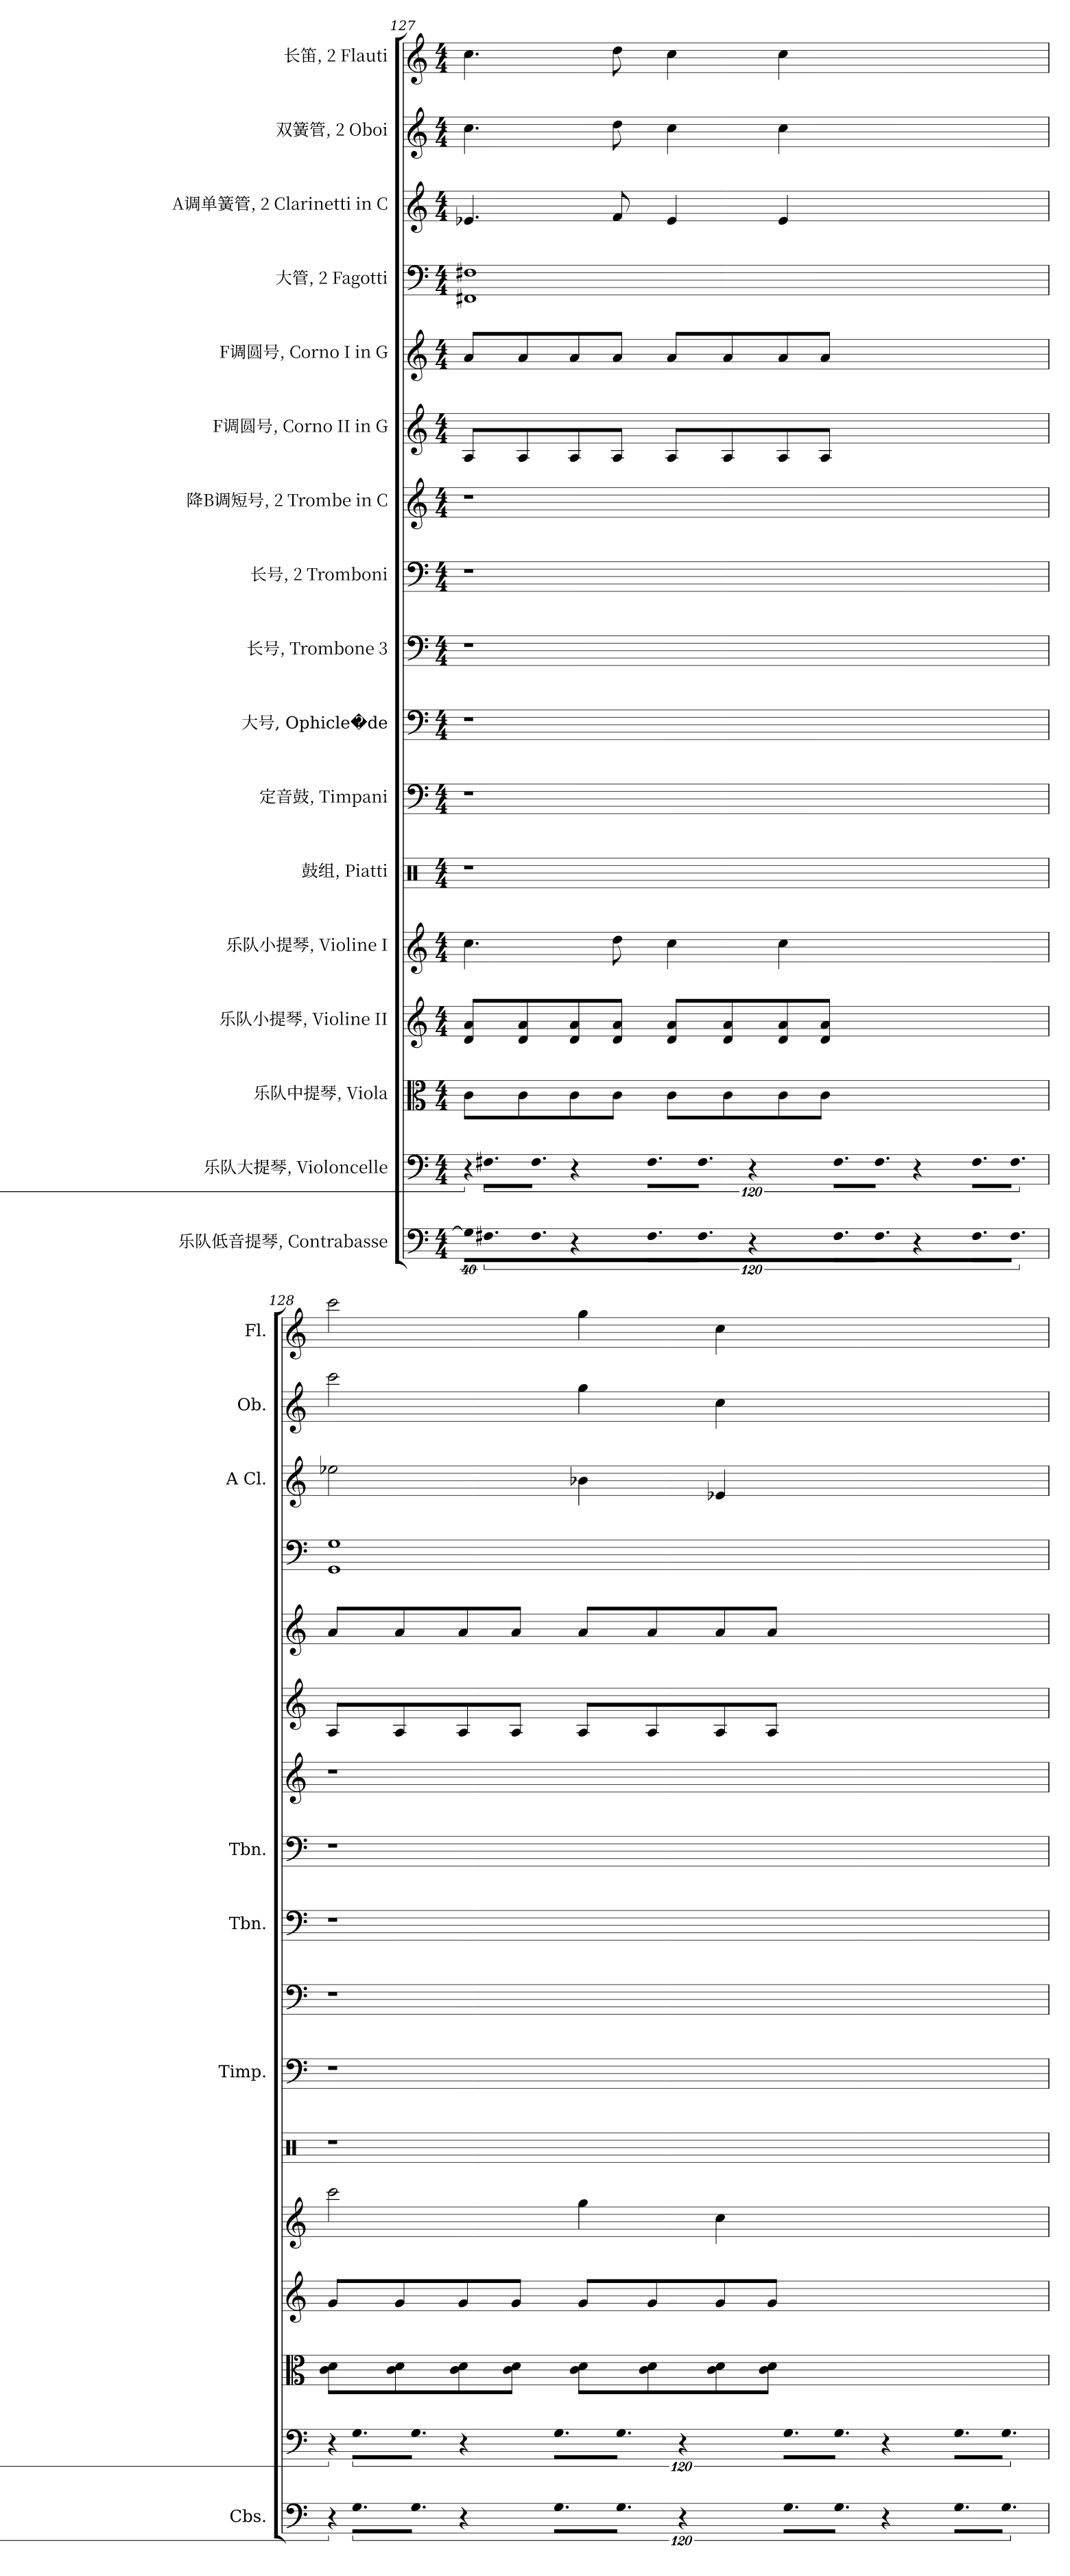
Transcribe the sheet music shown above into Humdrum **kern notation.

**kern	**kern	**kern	**kern	**kern	**kern	**kern	**kern	**kern	**kern	**kern	**kern	**kern	**kern	**kern	**kern	**kern
*part17	*part16	*part15	*part14	*part13	*part12	*part11	*part10	*part9	*part8	*part7	*part6	*part5	*part4	*part3	*part2	*part1
*staff17	*staff16	*staff15	*staff14	*staff13	*staff12	*staff11	*staff10	*staff9	*staff8	*staff7	*staff6	*staff5	*staff4	*staff3	*staff2	*staff1
*I"乐队低音提琴, Contrabasse	*I"乐队大提琴, Violoncelle	*I"乐队中提琴, Viola	*I"乐队小提琴, Violine II	*I"乐队小提琴, Violine I	*I"鼓组, Piatti	*I"定音鼓, Timpani	*I"大号, Ophicle�de	*I"长号, Trombone 3	*I"长号, 2 Tromboni	*I"降B调短号, 2 Trombe in C	*I"F调圆号, Corno II in G	*I"F调圆号, Corno I in G	*I"大管, 2 Fagotti	*I"A调单簧管, 2 Clarinetti in C	*I"双簧管, 2 Oboi	*I"长笛, 2 Flauti
*I'Cbs.	*	*	*	*	*	*I'Timp.	*	*I'Tbn.	*I'Tbn.	*	*	*	*	*I'A Cl.	*I'Ob.	*I'Fl.
!!LO:PB:g=z
*clefF4	*clefF4	*clefC3	*clefG2	*clefG2	*clefX	*clefF4	*clefF4	*clefF4	*clefF4	*clefG2	*clefG2	*clefG2	*clefF4	*clefG2	*clefG2	*clefG2
*ITrd7c12	*	*	*	*	*	*	*	*	*	*ITrd1c2	*ITrd4c7	*ITrd4c7	*	*ITrd2c3	*	*
*k[]	*k[]	*k[]	*k[]	*k[]	*k[]	*k[]	*k[]	*k[]	*k[]	*k[b-e-]	*k[b-]	*k[b-]	*k[]	*k[f#c#g#]	*k[]	*k[]
*M4/4	*M4/4	*M4/4	*M4/4	*M4/4	*M4/4	*M4/4	*M4/4	*M4/4	*M4/4	*M4/4	*M4/4	*M4/4	*M4/4	*M4/4	*M4/4	*M4/4
*MM156	*MM156	*MM156	*MM156	*MM156	*MM156	*MM156	*MM156	*MM156	*MM156	*MM156	*MM156	*MM156	*MM156	*MM156	*MM156	*MM156
=127	=127	=127	=127	=127	=127	=127	=127	=127	=127	=127	=127	=127	=127	=127	=127	=127
!LO:N:vis=32	!LO:N:vis=32	!	!	!	!	!	!	!	!	!	!	!	!	!	!	!
640%23GG\KLL]	640%23r	8c\L	8d/ 8a/L	4.cc\	1r	1r	1r	1r	1r	1r	8D/L	8d/L	1FF#X 1F#X	4.cn/	4.cc\	4.cc\
!LO:N:vis=16.	!LO:N:vis=16.	!	!	!	!	!	!	!	!	!	!	!	!	!	!	!
960%103FF#X\	960%103F#X\LL	.	.	.	.	.	.	.	.	.	.	.	.	.	.	.
.	.	8c\	8d/ 8a/	.	.	.	.	.	.	.	8D/	8d/	.	.	.	.
!LO:N:vis=16.	!LO:N:vis=16.	!	!	!	!	!	!	!	!	!	!	!	!	!	!	!
960%103FF#\JJ	960%103F#\JJ	.	.	.	.	.	.	.	.	.	.	.	.	.	.	.
.	.	8c\	8d/ 8a/	.	.	.	.	.	.	.	8D/	8d/	.	.	.	.
!LO:N:vis=32	!LO:N:vis=32	!	!	!	!	!	!	!	!	!	!	!	!	!	!	!
640%23r	640%23r	.	.	.	.	.	.	.	.	.	.	.	.	.	.	.
!LO:N:vis=16.	!LO:N:vis=16.	!	!	!	!	!	!	!	!	!	!	!	!	!	!	!
960%103FF#\LL	960%103F#\LL	.	.	.	.	.	.	.	.	.	.	.	.	.	.	.
.	.	8c\J	8d/ 8a/J	8dd\	.	.	.	.	.	.	8D/J	8d/J	.	8d/	8dd\	8dd\
!LO:N:vis=16.	!LO:N:vis=16.	!	!	!	!	!	!	!	!	!	!	!	!	!	!	!
960%103FF#\JJ	960%103F#\JJ	.	.	.	.	.	.	.	.	.	.	.	.	.	.	.
*	*	*	*	*	*	*	*	*	*	*	*	*	*	*	*	*MM158
.	.	8c\L	8d/ 8a/L	4cc\	.	.	.	.	.	.	8D/L	8d/L	.	4c/	4cc\	4cc\
!LO:N:vis=32	!LO:N:vis=32	!	!	!	!	!	!	!	!	!	!	!	!	!	!	!
640%23r	640%23r	.	.	.	.	.	.	.	.	.	.	.	.	.	.	.
!LO:N:vis=16.	!LO:N:vis=16.	!	!	!	!	!	!	!	!	!	!	!	!	!	!	!
960%103FF#\LL	960%103F#\LL	.	.	.	.	.	.	.	.	.	.	.	.	.	.	.
.	.	8c\	8d/ 8a/	.	.	.	.	.	.	.	8D/	8d/	.	.	.	.
!LO:N:vis=16.	!LO:N:vis=16.	!	!	!	!	!	!	!	!	!	!	!	!	!	!	!
960%103FF#\JJ	960%103F#\JJ	.	.	.	.	.	.	.	.	.	.	.	.	.	.	.
*	*	*	*	*	*	*	*	*	*	*	*	*	*	*	*	*MM163
.	.	8c\	8d/ 8a/	4cc\	.	.	.	.	.	.	8D/	8d/	.	4c/	4cc\	4cc\
!LO:N:vis=32	!LO:N:vis=32	!	!	!	!	!	!	!	!	!	!	!	!	!	!	!
640%23r	640%23r	.	.	.	.	.	.	.	.	.	.	.	.	.	.	.
!LO:N:vis=16.	!LO:N:vis=16.	!	!	!	!	!	!	!	!	!	!	!	!	!	!	!
960%103FF#\LL	960%103F#\LL	.	.	.	.	.	.	.	.	.	.	.	.	.	.	.
.	.	8c\J	8d/ 8a/J	.	.	.	.	.	.	.	8D/J	8d/J	.	.	.	.
!LO:N:vis=16.	!LO:N:vis=16.	!	!	!	!	!	!	!	!	!	!	!	!	!	!	!
960%103FF#\JJ	960%103F#\JJ	.	.	.	.	.	.	.	.	.	.	.	.	.	.	.
.	.	480ryy	480ryy	480ryy	480ryy	480ryy	480ryy	480ryy	480ryy	480ryy	480ryy	480ryy	480ryy	480ryy	480ryy	480ryy
=128	=128	=128	=128	=128	=128	=128	=128	=128	=128	=128	=128	=128	=128	=128	=128	=128
*	*	*	*	*	*	*	*	*	*	*	*	*	*	*	*	*MM156
!LO:N:vis=32	!LO:N:vis=32	!	!	!	!	!	!	!	!	!	!	!	!	!	!	!
640%23r	640%23r	8c\ 8d\L	8g/L	2ccc\	1r	1r	1r	1r	1r	1r	8D/L	8d/L	1GG 1G	2ccn\	2ccc\	2ccc\
!LO:N:vis=16.	!LO:N:vis=16.	!	!	!	!	!	!	!	!	!	!	!	!	!	!	!
960%103GG\LL	960%103G\LL	.	.	.	.	.	.	.	.	.	.	.	.	.	.	.
.	.	8c\ 8d\	8g/	.	.	.	.	.	.	.	8D/	8d/	.	.	.	.
!LO:N:vis=16.	!LO:N:vis=16.	!	!	!	!	!	!	!	!	!	!	!	!	!	!	!
960%103GG\JJ	960%103G\JJ	.	.	.	.	.	.	.	.	.	.	.	.	.	.	.
.	.	8c\ 8d\	8g/	.	.	.	.	.	.	.	8D/	8d/	.	.	.	.
!LO:N:vis=32	!LO:N:vis=32	!	!	!	!	!	!	!	!	!	!	!	!	!	!	!
640%23r	640%23r	.	.	.	.	.	.	.	.	.	.	.	.	.	.	.
!LO:N:vis=16.	!LO:N:vis=16.	!	!	!	!	!	!	!	!	!	!	!	!	!	!	!
960%103GG\LL	960%103G\LL	.	.	.	.	.	.	.	.	.	.	.	.	.	.	.
.	.	8c\ 8d\J	8g/J	.	.	.	.	.	.	.	8D/J	8d/J	.	.	.	.
!LO:N:vis=16.	!LO:N:vis=16.	!	!	!	!	!	!	!	!	!	!	!	!	!	!	!
960%103GG\JJ	960%103G\JJ	.	.	.	.	.	.	.	.	.	.	.	.	.	.	.
*	*	*	*	*	*	*	*	*	*	*	*	*	*	*	*	*MM158
.	.	8c\ 8d\L	8g/L	4gg\	.	.	.	.	.	.	8D/L	8d/L	.	4gn\	4gg\	4gg\
!LO:N:vis=32	!LO:N:vis=32	!	!	!	!	!	!	!	!	!	!	!	!	!	!	!
640%23r	640%23r	.	.	.	.	.	.	.	.	.	.	.	.	.	.	.
!LO:N:vis=16.	!LO:N:vis=16.	!	!	!	!	!	!	!	!	!	!	!	!	!	!	!
960%103GG\LL	960%103G\LL	.	.	.	.	.	.	.	.	.	.	.	.	.	.	.
.	.	8c\ 8d\	8g/	.	.	.	.	.	.	.	8D/	8d/	.	.	.	.
!LO:N:vis=16.	!LO:N:vis=16.	!	!	!	!	!	!	!	!	!	!	!	!	!	!	!
960%103GG\JJ	960%103G\JJ	.	.	.	.	.	.	.	.	.	.	.	.	.	.	.
*	*	*	*	*	*	*	*	*	*	*	*	*	*	*	*	*MM163
.	.	8c\ 8d\	8g/	4cc\	.	.	.	.	.	.	8D/	8d/	.	4cn/	4cc\	4cc\
!LO:N:vis=32	!LO:N:vis=32	!	!	!	!	!	!	!	!	!	!	!	!	!	!	!
640%23r	640%23r	.	.	.	.	.	.	.	.	.	.	.	.	.	.	.
!LO:N:vis=16.	!LO:N:vis=16.	!	!	!	!	!	!	!	!	!	!	!	!	!	!	!
960%103GG\LL	960%103G\LL	.	.	.	.	.	.	.	.	.	.	.	.	.	.	.
.	.	8c\ 8d\J	8g/J	.	.	.	.	.	.	.	8D/J	8d/J	.	.	.	.
!LO:N:vis=16.	!LO:N:vis=16.	!	!	!	!	!	!	!	!	!	!	!	!	!	!	!
960%103GG\JJ	960%103G\JJ	.	.	.	.	.	.	.	.	.	.	.	.	.	.	.
.	.	480ryy	480ryy	480ryy	480ryy	480ryy	480ryy	480ryy	480ryy	480ryy	480ryy	480ryy	480ryy	480ryy	480ryy	480ryy
=	=	=	=	=	=	=	=	=	=	=	=	=	=	=	=	=
*-	*-	*-	*-	*-	*-	*-	*-	*-	*-	*-	*-	*-	*-	*-	*-	*-
